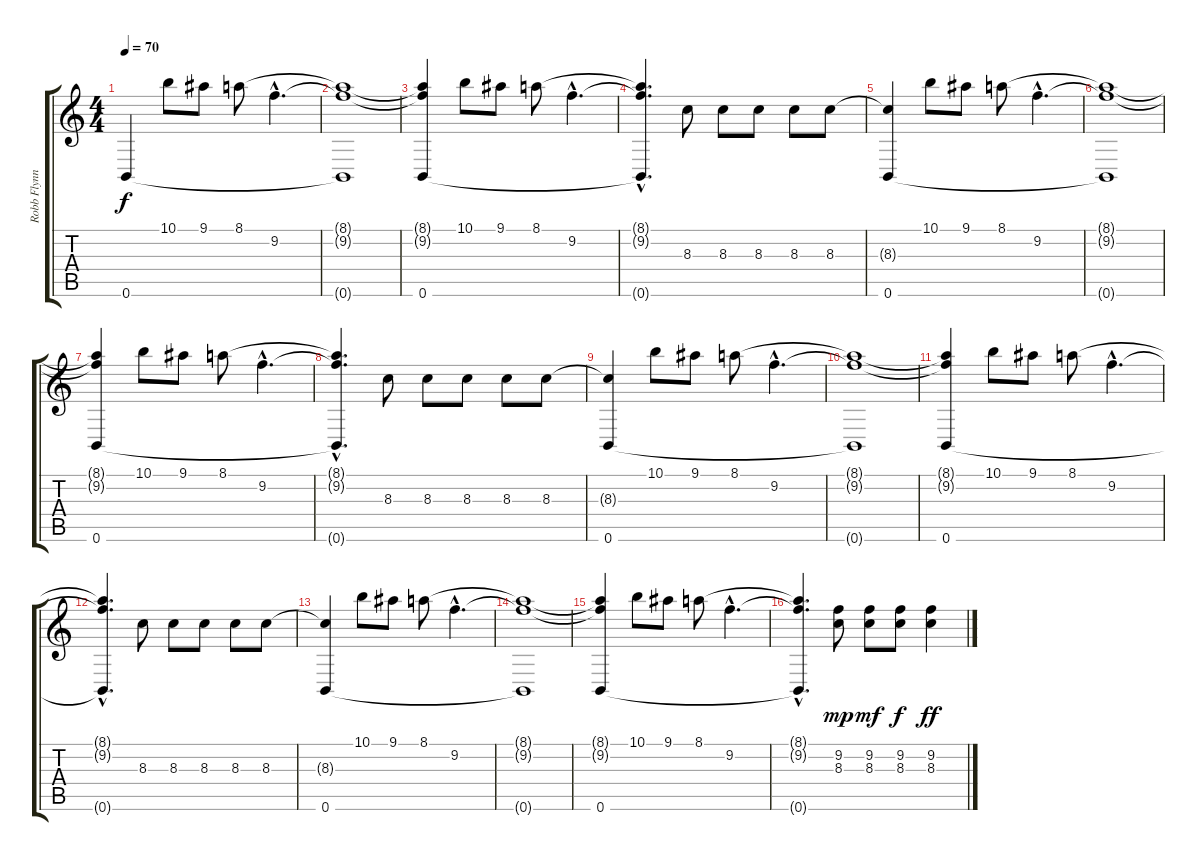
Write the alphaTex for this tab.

\track ("Robb Flynn" "Robb Flynn") {instrument distortionguitar}
\staff {score tabs}
\tuning (Db4 Ab3 E3 B2 Gb2 B1) {hide}
\ts (4 4)
\tempo 70
\clef g2
\ks c
0.6.4{dy f volume 11 balance 8 instrument electricguitarclean} 10.1.8 9.1.8 8.1.8 9.2{hac}.4{d} |
(8.1{t} 9.2{t} 0.6{t}).1 |
(8.1{t} 9.2{t} 0.6).4 10.1.8 9.1.8 8.1.8 9.2{hac}.4{d} |
(8.1{hac t} 9.2{hac t} 0.6{hac t}).4{d} 8.3.8 8.3.8 8.3.8 8.3.8 8.3.8 |
(8.3{t} 0.6).4 10.1.8 9.1.8 8.1.8 9.2{hac}.4{d} |
(8.1{t} 9.2{t} 0.6{t}).1 |
(8.1{t} 9.2{t} 0.6).4 10.1.8 9.1.8 8.1.8 9.2{hac}.4{d} |
(8.1{hac t} 9.2{hac t} 0.6{hac t}).4{d} 8.3.8 8.3.8 8.3.8 8.3.8 8.3.8 |
(8.3{t} 0.6).4 10.1.8 9.1.8 8.1.8 9.2{hac}.4{d} |
(8.1{t} 9.2{t} 0.6{t}).1 |
(8.1{t} 9.2{t} 0.6).4 10.1.8 9.1.8 8.1.8 9.2{hac}.4{d} |
(8.1{hac t} 9.2{hac t} 0.6{hac t}).4{d} 8.3.8 8.3.8 8.3.8 8.3.8 8.3.8 |
(8.3{t} 0.6).4 10.1.8 9.1.8 8.1.8 9.2{hac}.4{d} |
(8.1{t} 9.2{t} 0.6{t}).1 |
(8.1{t} 9.2{t} 0.6).4 10.1.8 9.1.8 8.1.8 9.2{hac}.4{d} |
(8.1{hac t} 9.2{hac t} 0.6{hac t}).4{d} (9.2 8.3).8{dy mp balance 16 instrument overdrivenguitar} (9.2 8.3).8{dy mf} (9.2 8.3).8{dy f} (9.2 8.3).4{dy ff}
